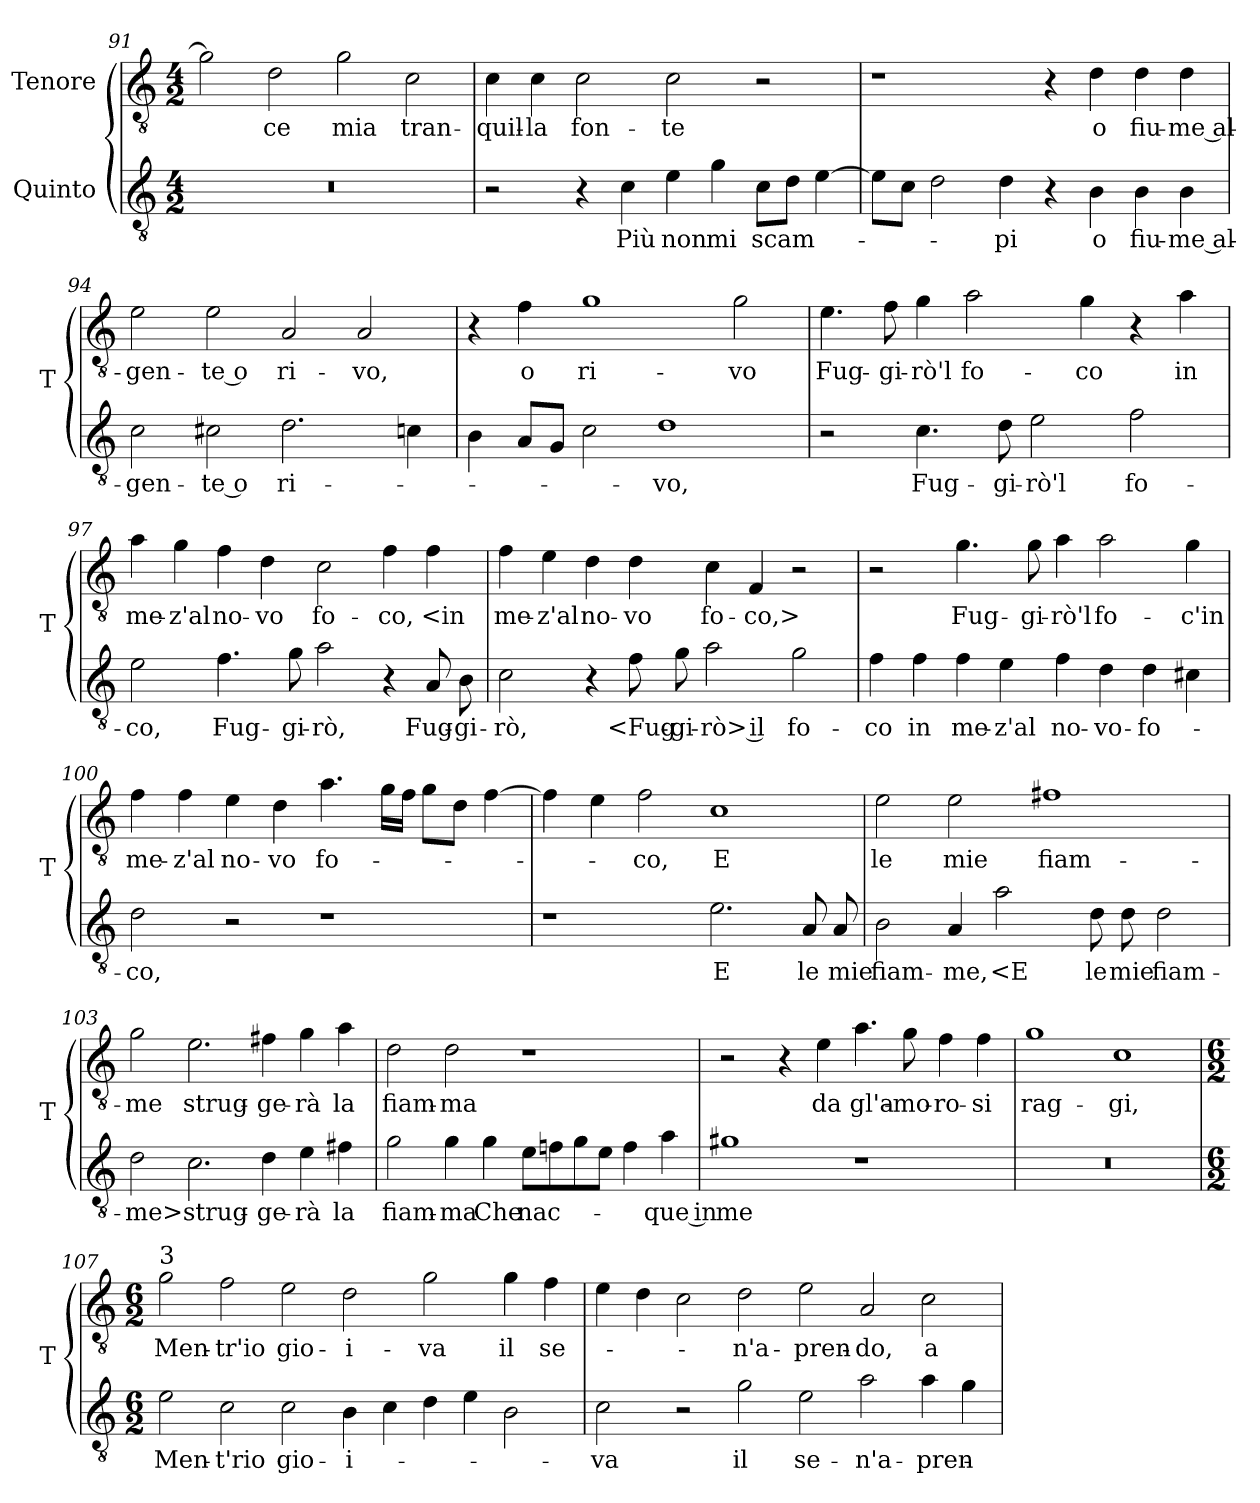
**kern	**text	**kern	**text
*part2	*part2	*part1	*part1
*staff2	*staff2	*staff1	*staff1
*I"Quinto	*	*I"Tenore	*
*	*	*I'T	*
*clefGv2	*	*clefGv2	*
*k[]	*	*k[]	*
*M4/2	*	*M4/2	*
=91	=91	=91	=91
0r	.	2g]	.
.	.	2d	-ce
.	.	2g	mia
.	.	2c	tran-
=92	=92	=92	=92
2r	.	4c	-quil-
.	.	4c	-la
4r	.	2c	fon-
4c	Più	.	.
4e	non	2c	-te
4g	mi	.	.
8cL	scam-	2r	.
8dJ	.	.	.
[4e	.	.	.
=93	=93	=93	=93
8eL]	.	1r	.
8cJ	.	.	.
2d	.	.	.
4d	-pi	.	.
4r	.	4r	.
4B	o	4d	o
4B	fiu-	4d	fiu-
4B	-me al-	4d	-me al-
=94	=94	=94	=94
2c	-gen-	2e	-gen-
2c#X	-te o	2e	-te o
2.d	ri-	2A	ri-
.	.	2A	-vo,
4cn	.	.	.
=95	=95	=95	=95
4B	.	4r	.
8AL	.	4f	o
8GJ	.	.	.
2c	.	1g	ri-
1d	-vo,	.	.
.	.	2g	-vo
=96	=96	=96	=96
2r	.	4.e	Fug-
.	.	8f	-gi-
4.c	Fug-	4g	-rò'l
.	.	2a	fo-
8d	-gi-	.	.
2e	-rò'l	.	.
.	.	4g	-co
2f	fo-	4r	.
.	.	4a	in
=97	=97	=97	=97
2e	-co,	4a	me-
.	.	4g	-z'al
4.f	Fug-	4f	no-
.	.	4d	-vo
8g	-gi-	.	.
2a	-rò,	2c	fo-
4r	.	4f	-co,
8A	Fug-	4f	<in
8B	-gi-	.	.
=98	=98	=98	=98
2c	-rò,	4f	me-
.	.	4e	-z'al
4r	.	4d	no-
8f	<Fug-	4d	-vo
8g	-gi-	.	.
2a	-rò> il	4c	fo-
.	.	4F	-co,>
2g	fo-	2r	.
=99	=99	=99	=99
4f	-co	2r	.
4f	in	.	.
4f	me-	4.g	Fug-
4e	-z'al	.	.
.	.	8g	-gi-
4f	no-	4a	-rò'l
4d	-vo-	2a	fo-
4d	-fo-	.	.
4c#X	.	4g	-c'in
=100	=100	=100	=100
2d	-co,	4f	me-
.	.	4f	-z'al
2r	.	4e	no-
.	.	4d	-vo
1r	.	4.a	fo-
.	.	16gLL	.
.	.	16fJJ	.
.	.	8gL	.
.	.	8dJ	.
.	.	[4f	.
=101	=101	=101	=101
1r	.	4f]	.
.	.	4e	.
.	.	2f	-co,
2.e	E	1c	E
8A	le	.	.
8A	mie	.	.
=102	=102	=102	=102
2B	fiam-	2e	le
4A	-me,	2e	mie
2a	<E	.	.
.	.	1f#X	fiam-
8d	le	.	.
8d	mie	.	.
2d	fiam-	.	.
=103	=103	=103	=103
2d	-me>	2g	-me
2.c	strug-	2.e	strug-
4d	-ge-	4f#X	-ge-
4e	-rà	4g	-rà
4f#X	la	4a	la
=104	=104	=104	=104
2g	fiam-	2d	fiam-
4g	-ma	2d	-ma
4g	Che	.	.
8eL	nac-	1r	.
8fn	.	.	.
8g	.	.	.
8eJ	.	.	.
4f	.	.	.
4a	-que in	.	.
=105	=105	=105	=105
1g#X	me	2r	.
.	.	4r	.
.	.	4e	da
1r	.	4.a	gl'a-
.	.	8g	-mo-
.	.	4f	-ro-
.	.	4f	-si
=106	=106	=106	=106
0r	.	1g	rag-
.	.	1c	-gi,
=107	=107	=107	=107
*M6/2	*	*M6/2	*
!	!	!LO:TX:a:t=3	!
2e	Men-	2g	Men-
2c	-t'rio	2f	-tr'io
2c	gio-	2e	gio-
4B	-i-	2d	-i-
4c	.	.	.
4d	.	2g	-va
4e	.	.	.
2B	.	4g	il
.	.	4f	se-
=108	=108	=108	=108
2c	-va	4e	.
.	.	4d	.
2r	.	2c	.
2g	il	2d	-n'a-
2e	se-	2e	-pren-
2a	-n'a-	2A	-do,
4a	-pren-	2c	a-
4g	.	.	.
=	=	=	=
*-	*-	*-	*-
